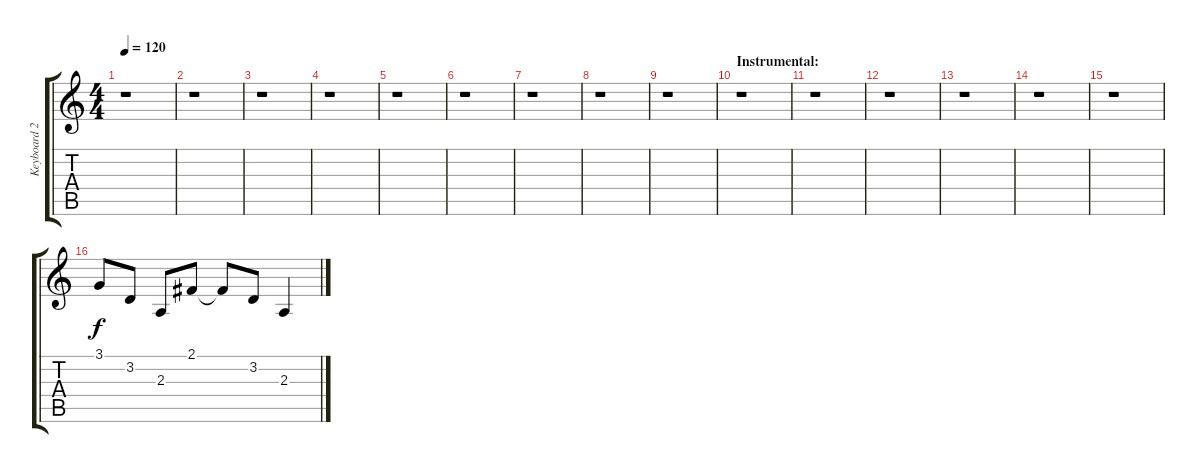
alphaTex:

\track ("Keyboard 2" "Keyboard 2") {instrument glockenspiel}
\staff {score tabs}
\tuning (E4 B3 G3 D3 A2 E2) {hide}
\ts (4 4)
\tempo 120
\clef g2
\ks c
r.1{dy f} |
r.1 |
r.1 |
r.1 |
r.1 |
r.1 |
r.1 |
r.1 |
r.1 |
\section ("" "Instrumental:")
r.1 |
r.1 |
r.1 |
r.1 |
r.1 |
r.1 |
3.1.8{volume 12 instrument glockenspiel} 3.2.8 2.3.8 2.1.8 2.1{t}.8 3.2.8 2.3.4
